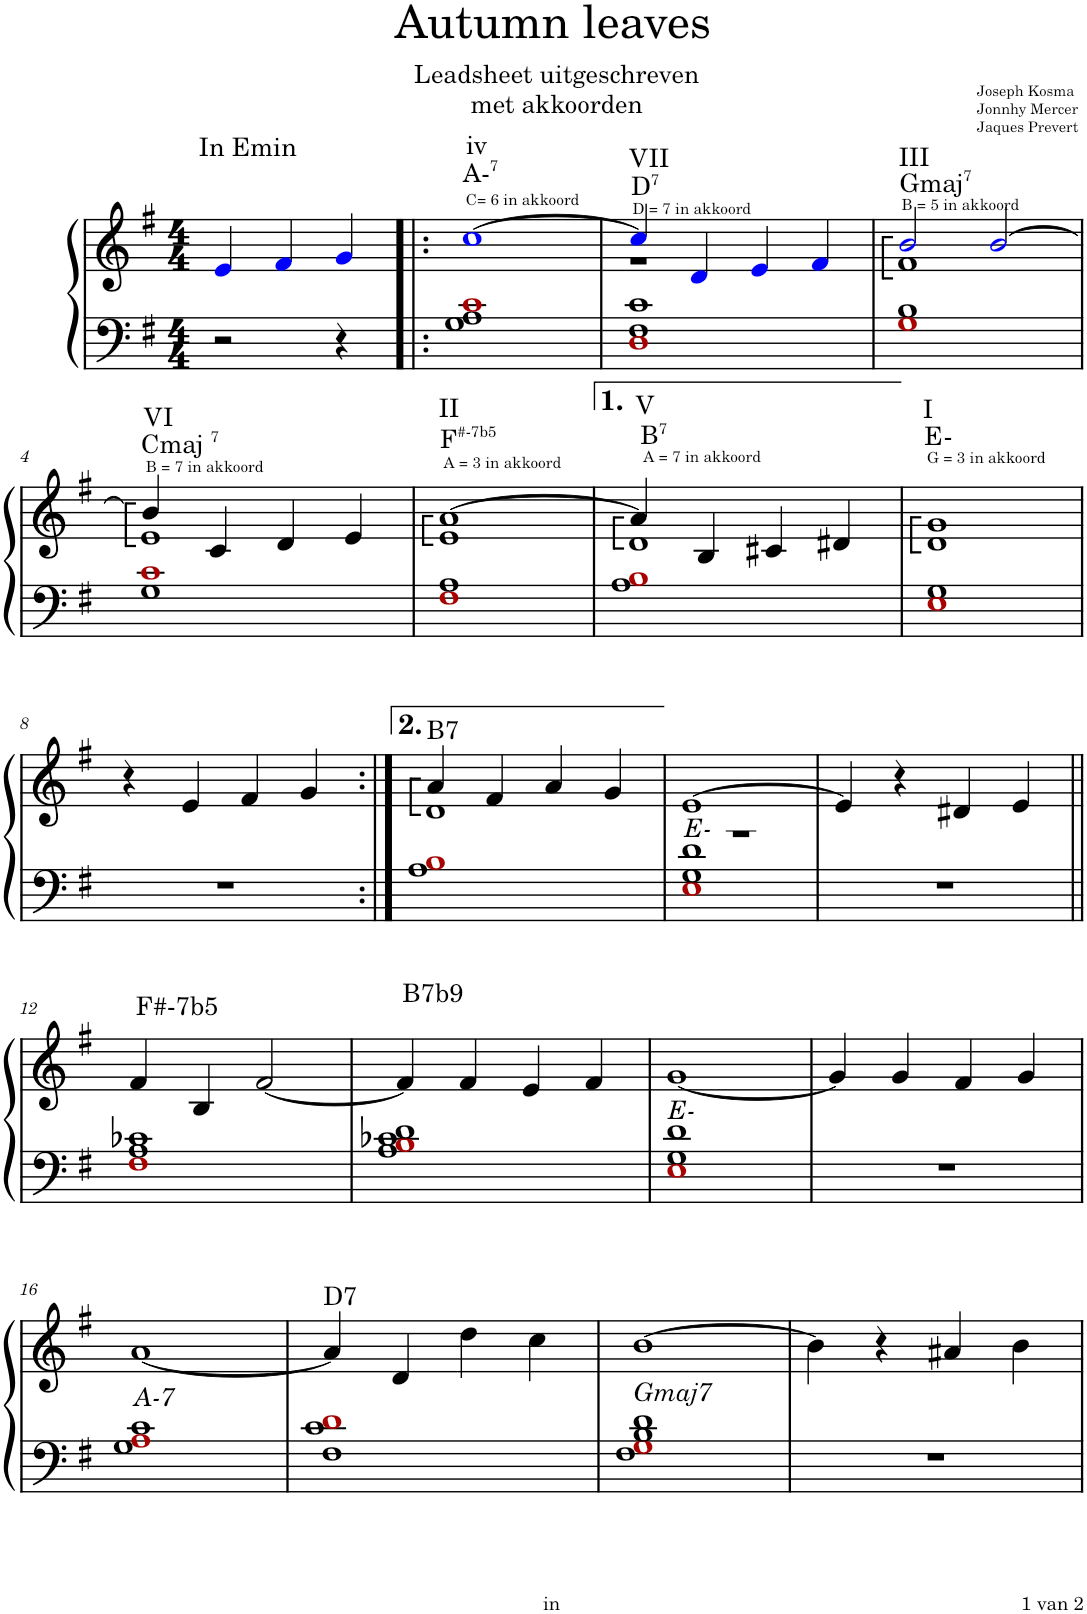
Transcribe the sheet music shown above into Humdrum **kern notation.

**kern	**kern
*part1	*part1
*staff2	*staff1
*I"Piano	*
*I'Pno.	*
*clefF4	*clefG2
*k[f#]	*k[f#]
*M4/4	*M4/4
=	=
!	!LO:TX:a:t=In Emin
2r	4ei/
.	4f#i/
4r	4gi/
=1!|:	=1!|:
!	!LO:TX:a:t=A-
!	!LO:TX:a:t=7
!	!LO:TX:a:t=iv
!	!LO:TX:a:t=C= 6 in akkoord
1G 1A 1cj	[1cci
=2	=2
*	*^
!	!LO:TX:a:t=D	!
!	!LO:TX:a:t=7	!
!	!LO:TX:a:t=VII	!
!	!LO:TX:a:t=D = 7 in akkoord	!
1Dj 1F# 1c	4cci/]	1r
.	4di/	.
.	4ei/	.
.	4f#i/	.
=3	=3	=3
!	!LO:TX:a:t=Gmaj	!
!	!LO:TX:a:t=7	!
!	!LO:TX:a:t=III	!
!	!LO:TX:a:t=B = 5 in akkoord	!
1Gj 1B	2b::i/	1f#
.	[2bi/	.
!!LO:LB:g=z	!!
=4	=4	=4
!	!LO:TX:a:t=Cmaj	!
!	!LO:TX:a:t=7	!
!	!LO:TX:a:t=VI	!
!	!LO:TX:a:t=B = 7 in akkoord	!
1G 1cj	4b::/]	1e
.	4c/	.
.	4d/	.
.	4e/	.
=5	=5	=5
!	!LO:TX:a:t=F	!
!	!LO:TX:a:t=#-7b5	!
!	!LO:TX:a:t=II	!
!	!LO:TX:a:t=A = 3 in akkoord	!
1F#j 1A	[1a::	1e
=6	=6	=6
!	!LO:TX:a:t=B	!
!	!LO:TX:a:t=7	!
!	!LO:TX:a:t=V	!
!	!LO:TX:a:t=A = 7 in akkoord	!
1A 1Bj	4a::/]	1d
.	4B/	.
.	4c#X/	.
.	4d#X/	.
*	*v	*v
=7	=7
!	!LO:TX:a:t=E-
!	!LO:TX:a:t=I
!	!LO:TX:a:t=G = 3 in akkoord
1Ej 1G	1d:: 1g::
!!LO:LB:g=z
=8	=8
1r	4r
.	4e/
.	4f#/
.	4g/
=9:|!	=9:|!
*	*^
!	!LO:TX:a:t=B7	!
1A 1Bj	4a::/	1d
.	4f#/	.
.	4a/	.
.	4g/	.
=10	=10	=10
!	!LO:TX:b:i:t=E-	!
1Ej 1G 1d	[1e	1r
*	*v	*v
=11	=11
1r	4e/]
.	4r
.	4d#X/
.	4e/
!!LO:LB:g=z
=12||	=12||
!	!LO:TX:a:t=F#-7b5
1F#j 1A 1c-X	4f#/
.	4B/
.	[2f#/
=13	=13
!	!LO:TX:a:t=B7b9
1A 1Bj 1c-X 1d	4f#/]
.	4f#/
.	4e/
.	4f#/
=14	=14
!	!LO:TX:b:i:t=E-
1Ej 1G 1d	[1g
=15	=15
1r	4g/]
.	4g/
.	4f#/
.	4g/
!!LO:LB:g=z
=16	=16
!	!LO:TX:b:i:t=A-7
1G 1Aj 1c	[1a
=17	=17
!	!LO:TX:a:t=D7
1F# 1c 1dj	4a/]
.	4d/
.	4dd\
.	4cc\
=18	=18
!	!LO:TX:b:i:t=Gmaj7
1F# 1Gj 1B 1d	[1b
=19	=19
1r	4b\]
.	4r
.	4a#X/
.	4b\
=	=
*-	*-
